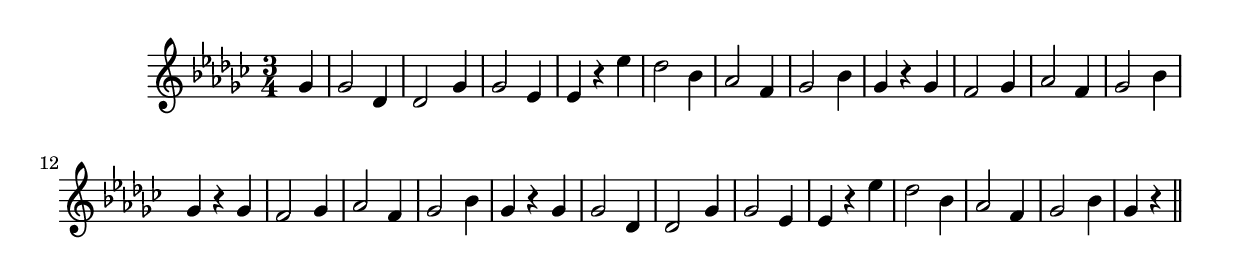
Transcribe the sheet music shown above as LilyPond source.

\version "2.14.0"
%{\header {
  title = "Evening Bells"
  composer = "Thomas Moore"
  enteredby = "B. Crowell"
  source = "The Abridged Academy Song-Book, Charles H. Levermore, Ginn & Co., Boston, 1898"
}%}
\score{{\key ges \major
\time 3/4
%{\tempo 4=160
%}\relative c'' {
  \partial 4
  ges4 |
  ges2 des4 | des2 ges4 | ges2 es4 | es r es' | des2 bes4 | as2 f4 | ges2 bes4 | ges r ges |
  f2 ges4 | as2 f4 | ges2 bes4 | ges4 r ges | f2 ges4 | as2 f4 | ges2 bes4 | ges r ges |
  ges2 des4 | des2 ges4 | ges2 es4 | es r es' | des2 bes4 | as2 f4 | ges2 bes4 | ges r 
  \bar "||"
}

}}